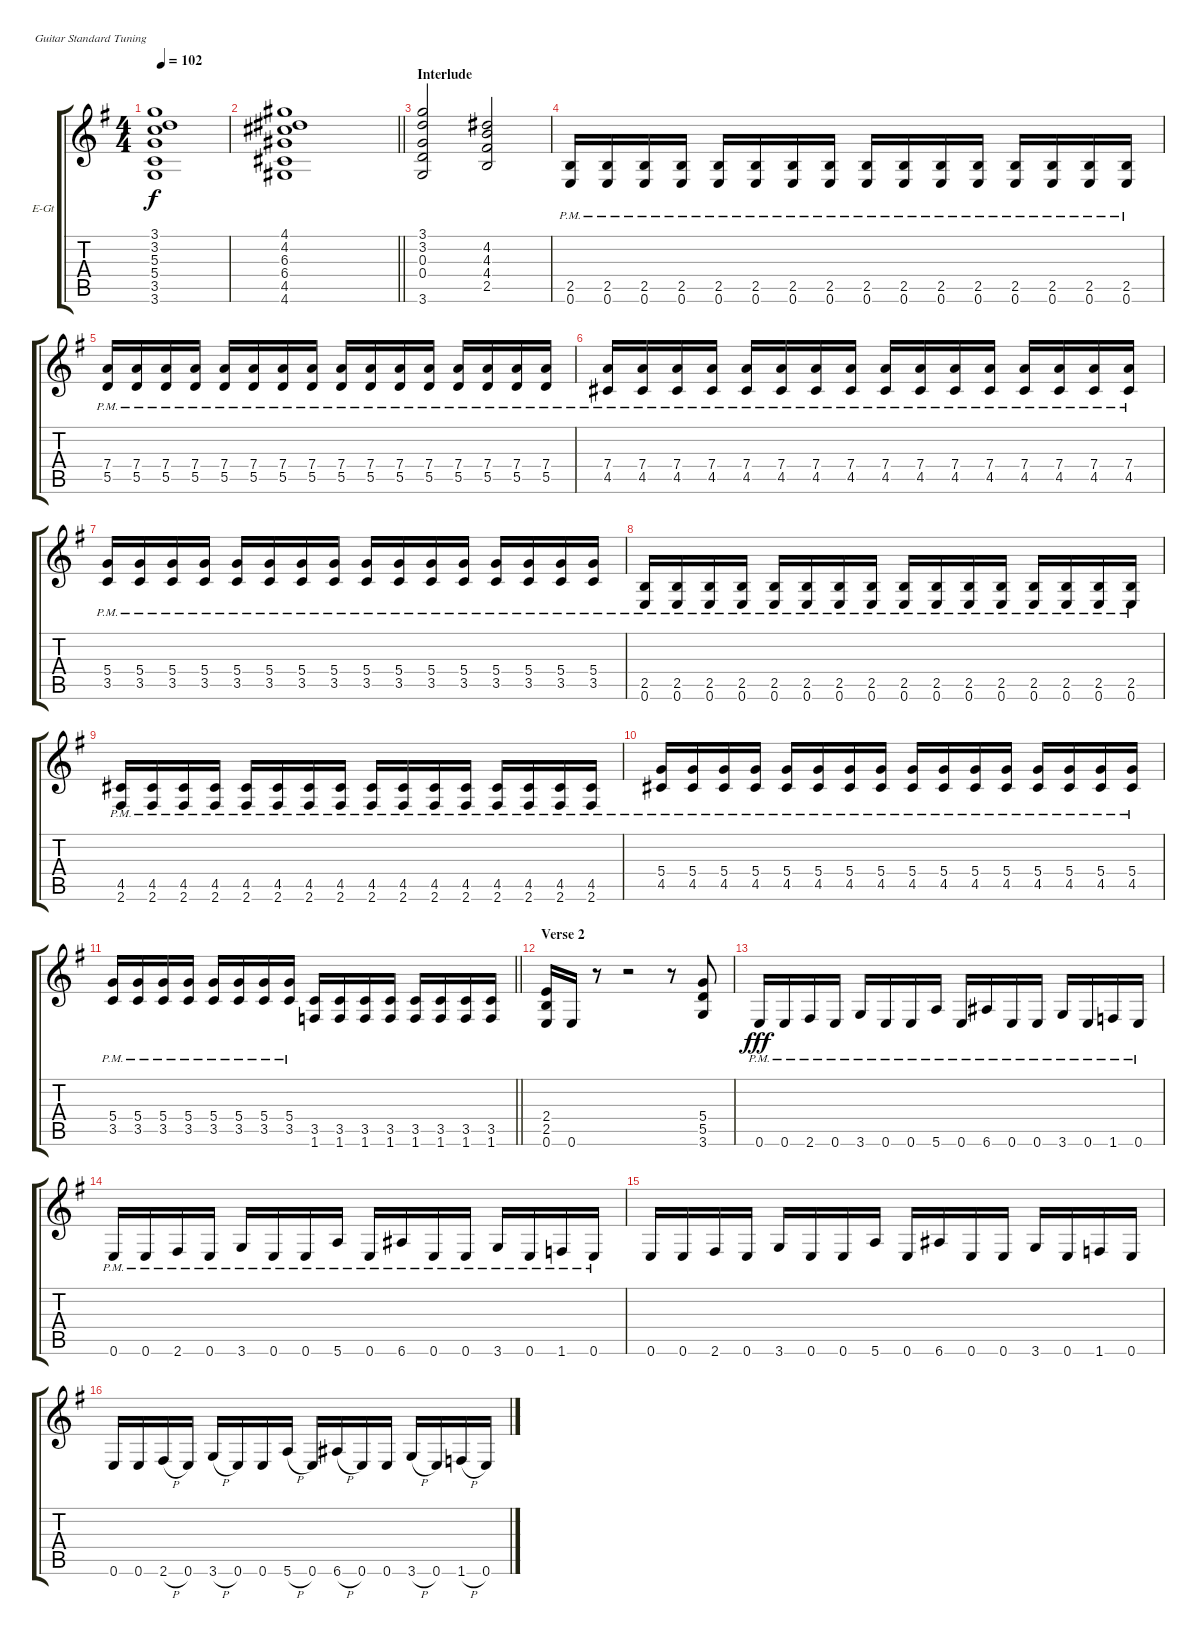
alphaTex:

\bracketExtendMode groupsimilarinstruments
\firstSystemTrackNameOrientation horizontal
\otherSystemsTrackNameOrientation horizontal
\track ("Guitar 2" "E-Gt") {instrument distortionguitar}
\staff {score tabs}
\tuning (E4 B3 G3 D3 A2 E2)
\ts (4 4)
\tempo 102
\clef g2
\ks g
(3.1 3.2 5.3 5.4 3.5 3.6).1{dy f} |
\barLineRight lightlight
(4.1 4.2 6.3 6.4 4.5 4.6).1 |
\section ("" "Interlude")
(3.1 3.2 0.3 0.4 3.6).2 (4.2 4.3 4.4 2.5).2 |
(2.5{pm} 0.6{pm}).16 (2.5{pm} 0.6{pm}).16 (2.5{pm} 0.6{pm}).16 (2.5{pm} 0.6{pm}).16 (2.5{pm} 0.6{pm}).16 (2.5{pm} 0.6{pm}).16 (2.5{pm} 0.6{pm}).16 (2.5{pm} 0.6{pm}).16 (2.5{pm} 0.6{pm}).16 (2.5{pm} 0.6{pm}).16 (2.5{pm} 0.6{pm}).16 (2.5{pm} 0.6{pm}).16 (2.5{pm} 0.6{pm}).16 (2.5{pm} 0.6{pm}).16 (2.5{pm} 0.6{pm}).16 (2.5{pm} 0.6{pm}).16 |
(7.4 5.5{pm}).16 (7.4 5.5{pm}).16 (7.4 5.5{pm}).16 (7.4 5.5{pm}).16 (7.4 5.5{pm}).16 (7.4 5.5{pm}).16 (7.4 5.5{pm}).16 (7.4 5.5{pm}).16 (7.4 5.5{pm}).16 (7.4 5.5{pm}).16 (7.4 5.5{pm}).16 (7.4 5.5{pm}).16 (7.4 5.5{pm}).16 (7.4 5.5{pm}).16 (7.4 5.5{pm}).16 (7.4 5.5{pm}).16 |
(7.4 4.5{pm}).16 (7.4 4.5{pm}).16 (7.4 4.5{pm}).16 (7.4 4.5{pm}).16 (7.4 4.5{pm}).16 (7.4 4.5{pm}).16 (7.4 4.5{pm}).16 (7.4 4.5{pm}).16 (7.4 4.5{pm}).16 (7.4 4.5{pm}).16 (7.4 4.5{pm}).16 (7.4 4.5{pm}).16 (7.4 4.5{pm}).16 (7.4 4.5{pm}).16 (7.4 4.5{pm}).16 (7.4 4.5{pm}).16 |
(5.4{pm} 3.5{pm}).16 (5.4{pm} 3.5{pm}).16 (5.4{pm} 3.5{pm}).16 (5.4{pm} 3.5{pm}).16 (5.4{pm} 3.5{pm}).16 (5.4{pm} 3.5{pm}).16 (5.4{pm} 3.5{pm}).16 (5.4{pm} 3.5{pm}).16 (5.4{pm} 3.5{pm}).16 (5.4{pm} 3.5{pm}).16 (5.4{pm} 3.5{pm}).16 (5.4{pm} 3.5{pm}).16 (5.4{pm} 3.5{pm}).16 (5.4{pm} 3.5{pm}).16 (5.4{pm} 3.5{pm}).16 (5.4{pm} 3.5{pm}).16 |
(2.5{pm} 0.6{pm}).16 (2.5{pm} 0.6{pm}).16 (2.5{pm} 0.6{pm}).16 (2.5{pm} 0.6{pm}).16 (2.5{pm} 0.6{pm}).16 (2.5{pm} 0.6{pm}).16 (2.5{pm} 0.6{pm}).16 (2.5{pm} 0.6{pm}).16 (2.5{pm} 0.6{pm}).16 (2.5{pm} 0.6{pm}).16 (2.5{pm} 0.6{pm}).16 (2.5{pm} 0.6{pm}).16 (2.5{pm} 0.6{pm}).16 (2.5{pm} 0.6{pm}).16 (2.5{pm} 0.6{pm}).16 (2.5{pm} 0.6{pm}).16 |
(4.5{pm} 2.6{pm}).16 (4.5{pm} 2.6{pm}).16 (4.5{pm} 2.6{pm}).16 (4.5{pm} 2.6{pm}).16 (4.5{pm} 2.6{pm}).16 (4.5{pm} 2.6{pm}).16 (4.5{pm} 2.6{pm}).16 (4.5{pm} 2.6{pm}).16 (4.5{pm} 2.6{pm}).16 (4.5{pm} 2.6{pm}).16 (4.5{pm} 2.6{pm}).16 (4.5{pm} 2.6{pm}).16 (4.5{pm} 2.6{pm}).16 (4.5{pm} 2.6{pm}).16 (4.5{pm} 2.6{pm}).16 (4.5{pm} 2.6{pm}).16 |
(5.4{pm} 4.5{pm}).16 (5.4{pm} 4.5{pm}).16 (5.4{pm} 4.5{pm}).16 (5.4{pm} 4.5{pm}).16 (5.4{pm} 4.5{pm}).16 (5.4{pm} 4.5{pm}).16 (5.4{pm} 4.5{pm}).16 (5.4{pm} 4.5{pm}).16 (5.4{pm} 4.5{pm}).16 (5.4{pm} 4.5{pm}).16 (5.4{pm} 4.5{pm}).16 (5.4{pm} 4.5{pm}).16 (5.4{pm} 4.5{pm}).16 (5.4{pm} 4.5{pm}).16 (5.4{pm} 4.5{pm}).16 (5.4{pm} 4.5{pm}).16 |
\barLineRight lightlight
(5.4{pm} 3.5{pm}).16 (5.4{pm} 3.5{pm}).16 (5.4{pm} 3.5{pm}).16 (5.4{pm} 3.5{pm}).16 (5.4{pm} 3.5{pm}).16 (5.4{pm} 3.5{pm}).16 (5.4{pm} 3.5{pm}).16 (5.4{pm} 3.5{pm}).16 (3.5 1.6).16 (3.5 1.6).16 (3.5 1.6).16 (3.5 1.6).16 (3.5 1.6).16 (3.5 1.6).16 (3.5 1.6).16 (3.5 1.6).16 |
\section ("" "Verse 2")
(2.4 2.5 0.6).16 0.6.16 r.8 r.2 r.8 (5.4 5.5 3.6).8 |
0.6{pm}.16{dy fff} 0.6{pm}.16 2.6{pm}.16 0.6{pm}.16 3.6{pm}.16 0.6{pm}.16 0.6{pm}.16 5.6{pm}.16 0.6{pm}.16 6.6{pm}.16 0.6{pm}.16 0.6{pm}.16 3.6{pm}.16 0.6{pm}.16 1.6{pm}.16 0.6{pm}.16 |
0.6{pm}.16 0.6{pm}.16 2.6{pm}.16 0.6{pm}.16 3.6{pm}.16 0.6{pm}.16 0.6{pm}.16 5.6{pm}.16 0.6{pm}.16 6.6{pm}.16 0.6{pm}.16 0.6{pm}.16 3.6{pm}.16 0.6{pm}.16 1.6{pm}.16 0.6{pm}.16 |
0.6.16 0.6.16 2.6.16 0.6.16 3.6.16 0.6.16 0.6.16 5.6.16 0.6.16 6.6.16 0.6.16 0.6.16 3.6.16 0.6.16 1.6.16 0.6.16 |
0.6.16 0.6.16 2.6{h}.16 0.6.16 3.6{h}.16 0.6.16 0.6.16 5.6{h}.16 0.6.16 6.6{h}.16 0.6.16 0.6.16 3.6{h}.16 0.6.16 1.6{h}.16 0.6.16
